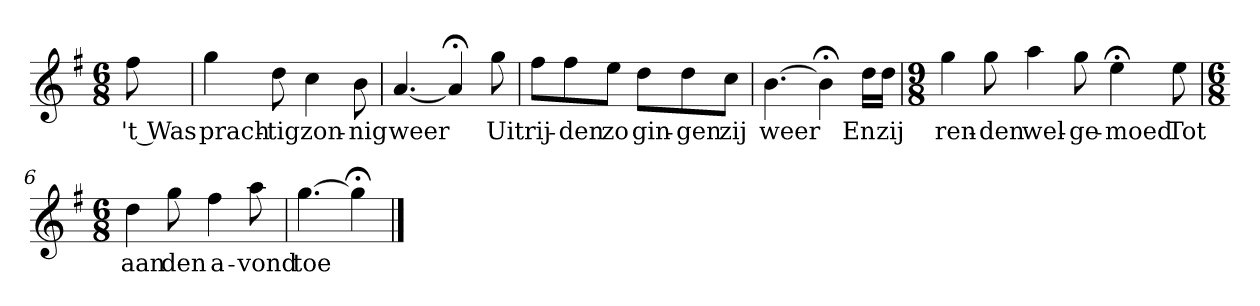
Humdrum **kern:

**kern	**text
*part1	*part1
*staff1	*staff1
*k[f#]	*
*G:	*
*M6/8	*
*MM120	*
=	=
8ff#	't Was
=1	=1
4gg	prach-
8dd	-tig
4cc	zon-
8b	-nig
=2	=2
[4.a	weer
4a;<]	.
8gg	Uit
=3	=3
8ff#L	rij-
8ff#	-den
8eeJ	zo
8ddL	gin-
8dd	-gen
8ccJ	zij
=4	=4
[4.b	weer
4b;<]	.
16ddLL	En
16ddJJ	zij
=5	=5
*M9/8	*
4gg	ren-
8gg	-den
4aa	wel-
8gg	-ge-
4ee;<	-moed
8ee	Tot
=6	=6
*M6/8	*
4dd	aan
8gg	den
4ff#	a-
8aa	-vond
=7	=7
[4.gg	toe
4gg;<]	.
==	==
*-	*-
